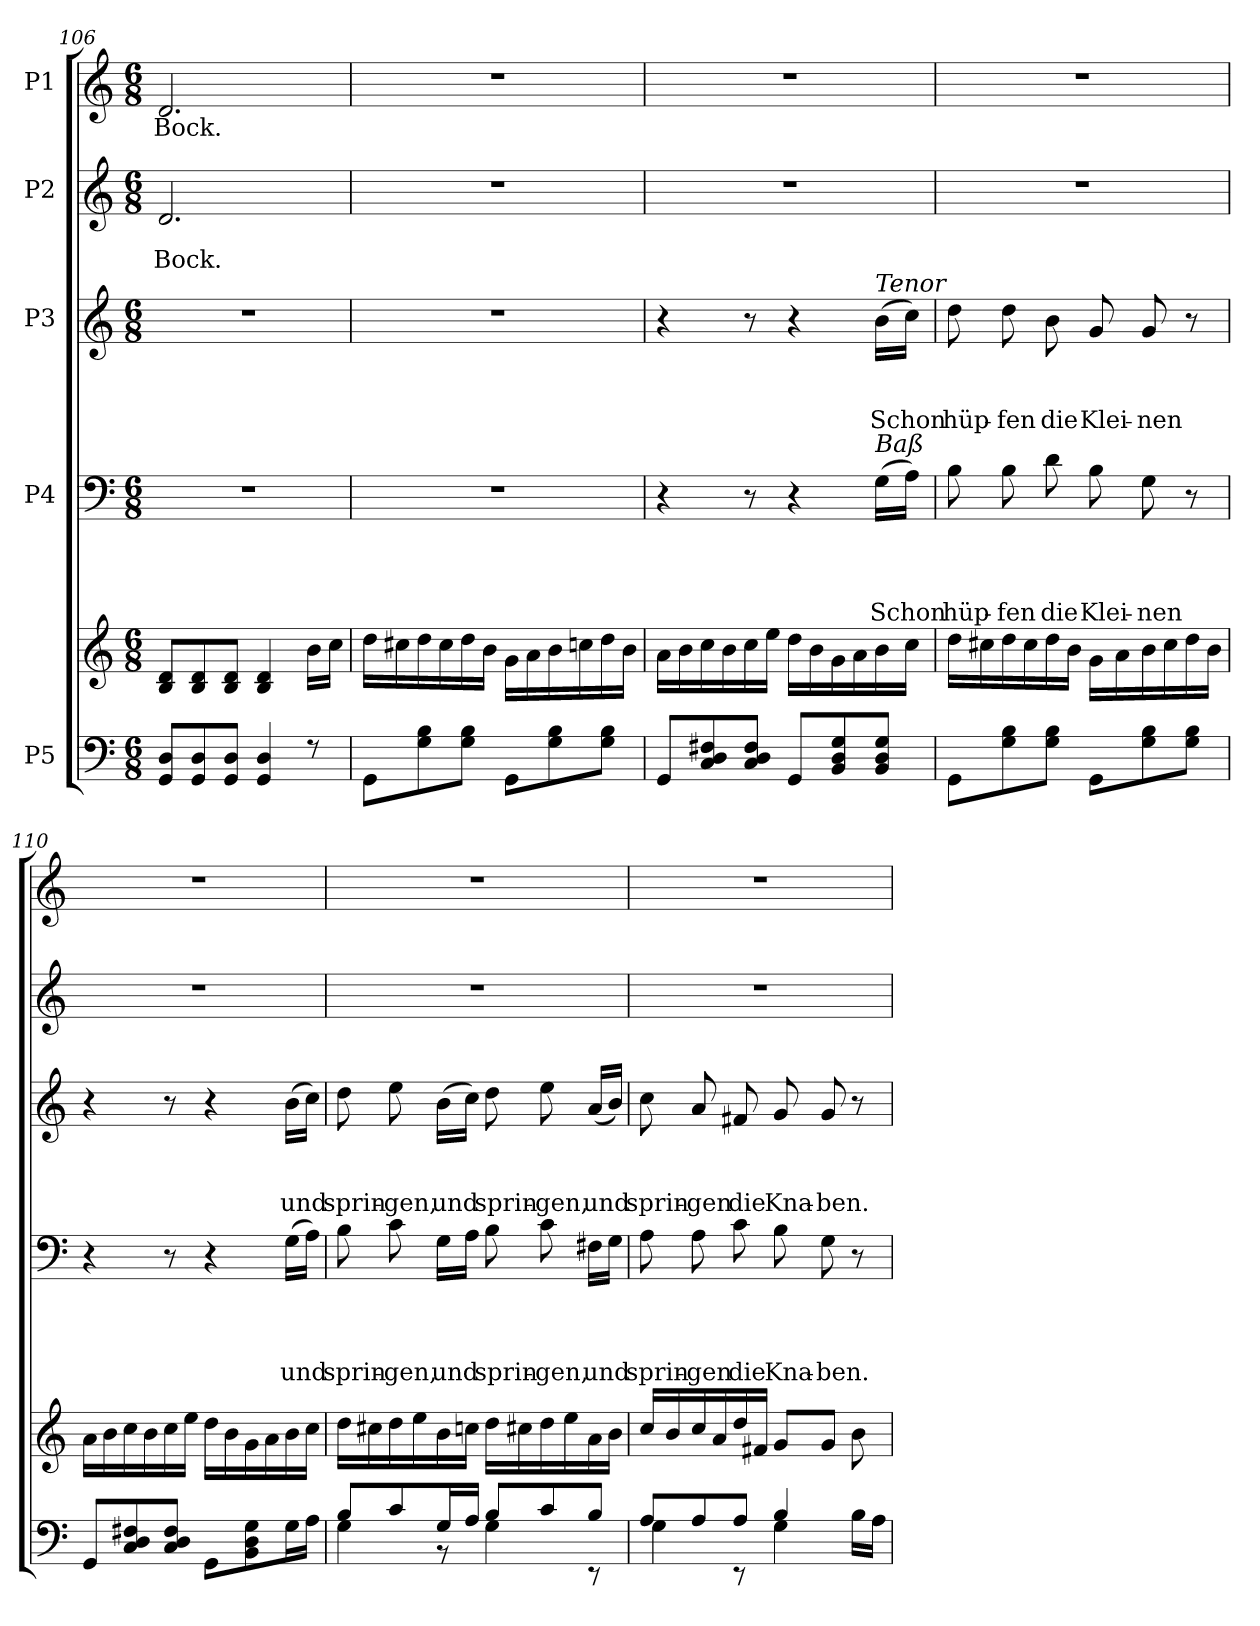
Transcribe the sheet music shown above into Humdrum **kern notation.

**kern	**kern	**kern	**text	**text	**text	**text	**kern	**text	**text	**text	**kern	**text	**text	**kern	**text
*part5	*part5	*part4	*part4	*part4	*part4	*part4	*part3	*part3	*part3	*part3	*part2	*part2	*part2	*part1	*part1
*staff6	*staff5	*staff4	*staff4	*staff4	*staff4	*staff4	*staff3	*staff3	*staff3	*staff3	*staff2	*staff2	*staff2	*staff1	*staff1
*I"P5	*	*I"P4	*	*	*	*	*I"P3	*	*	*	*I"P2	*	*	*I"P1	*
*clefF4	*clefG2	*clefF4	*	*	*	*	*clefG2	*	*	*	*clefG2	*	*	*clefG2	*
*	*	*	*	*	*	*	*ITrd7c12	*	*	*	*	*	*	*	*
*k[]	*k[]	*k[]	*	*	*	*	*k[]	*	*	*	*k[]	*	*	*k[]	*
*C:	*C:	*C:	*	*	*	*	*C:	*	*	*	*C:	*	*	*C:	*
*M6/8	*M6/8	*M6/8	*	*	*	*	*M6/8	*	*	*	*M6/8	*	*	*M6/8	*
=106	=106	=106	=106	=106	=106	=106	=106	=106	=106	=106	=106	=106	=106	=106	=106
*^	*^	*	*	*	*	*	*	*	*	*	*	*	*	*	*
*	*	*	*^	*	*	*	*	*	*	*	*	*	*	*	*	*	*
!	!	!	!	!	!LO:N:vis=1	!	!	!	!	!LO:N:vis=1	!	!	!	!	!	!LO:LY:b	!	!LO:LY:b
8GG/ 8D/L	2.ryy	2.ryy	2.ryy	8B/ 8d/L	2.r	.	.	.	.	2.r	.	.	.	2.d/	.	Bock.	2.d/	Bock.
8GG/ 8D/	.	.	.	8B/ 8d/	.	.	.	.	.	.	.	.	.	.	.	.	.	.
8GG/ 8D/J	.	.	.	8B/ 8d/J	.	.	.	.	.	.	.	.	.	.	.	.	.	.
4GG/ 4D/	.	.	.	4B/ 4d/	.	.	.	.	.	.	.	.	.	.	.	.	.	.
8r	.	.	.	16b\LL	.	.	.	.	.	.	.	.	.	.	.	.	.	.
.	.	.	.	16cc\JJ	.	.	.	.	.	.	.	.	.	.	.	.	.	.
=107	=107	=107	=107	=107	=107	=107	=107	=107	=107	=107	=107	=107	=107	=107	=107	=107	=107	=107
!	!	!	!	!	!LO:N:vis=1	!	!	!	!	!LO:N:vis=1	!	!	!	!LO:N:vis=1	!	!	!LO:N:vis=1	!
8GG\L	2.ryy	2.ryy	2.ryy	16dd\LL	2.r	.	.	.	.	2.r	.	.	.	2.r	.	.	2.r	.
.	.	.	.	16cc#X\	.	.	.	.	.	.	.	.	.	.	.	.	.	.
8G\ 8B\	.	.	.	16dd\	.	.	.	.	.	.	.	.	.	.	.	.	.	.
.	.	.	.	16cc#\	.	.	.	.	.	.	.	.	.	.	.	.	.	.
8G\ 8B\J	.	.	.	16dd\	.	.	.	.	.	.	.	.	.	.	.	.	.	.
.	.	.	.	16b\JJ	.	.	.	.	.	.	.	.	.	.	.	.	.	.
8GG\L	.	.	.	16g\LL	.	.	.	.	.	.	.	.	.	.	.	.	.	.
.	.	.	.	16a\	.	.	.	.	.	.	.	.	.	.	.	.	.	.
8G\ 8B\	.	.	.	16b\	.	.	.	.	.	.	.	.	.	.	.	.	.	.
.	.	.	.	16ccn\	.	.	.	.	.	.	.	.	.	.	.	.	.	.
8G\ 8B\J	.	.	.	16dd\	.	.	.	.	.	.	.	.	.	.	.	.	.	.
.	.	.	.	16b\JJ	.	.	.	.	.	.	.	.	.	.	.	.	.	.
!!LO:LB:g=z
=108	=108	=108	=108	=108	=108	=108	=108	=108	=108	=108	=108	=108	=108	=108	=108	=108	=108	=108
8GG/L	2.ryy	2.ryy	2.ryy	16a\LL	4r	.	.	.	.	4r	.	.	.	2.r	.	.	2.r	.
.	.	.	.	16b\	.	.	.	.	.	.	.	.	.	.	.	.	.	.
8C/ 8D/ 8F#X/	.	.	.	16cc\	.	.	.	.	.	.	.	.	.	.	.	.	.	.
.	.	.	.	16b\	.	.	.	.	.	.	.	.	.	.	.	.	.	.
8C/ 8D/ 8F#/J	.	.	.	16cc\	8r	.	.	.	.	8r	.	.	.	.	.	.	.	.
.	.	.	.	16ee\JJ	.	.	.	.	.	.	.	.	.	.	.	.	.	.
8GG/L	.	.	.	16dd\LL	4r	.	.	.	.	4r	.	.	.	.	.	.	.	.
.	.	.	.	16b\	.	.	.	.	.	.	.	.	.	.	.	.	.	.
8BB/ 8D/ 8G/	.	.	.	16g\	.	.	.	.	.	.	.	.	.	.	.	.	.	.
.	.	.	.	16a\	.	.	.	.	.	.	.	.	.	.	.	.	.	.
!	!	!	!	!	!	!	!	!	!	!LO:TX:a:i:t=Tenor	!	!	!	!	!	!	!	!
!	!	!	!	!	!LO:TX:a:i:t=Baß	!	!	!	!	!	!	!	!	!	!	!	!	!
!	!	!	!	!	!	!	!	!	!LO:LY:b	!	!	!	!LO:LY:b	!	!	!	!	!
8BB/ 8D/ 8G/J	.	.	.	16b\	(>16G\LL	.	.	.	Schon	(>16B\LL	.	.	Schon	.	.	.	.	.
.	.	.	.	16cc\JJ	16A\JJ)	.	.	.	.	16c\JJ)	.	.	.	.	.	.	.	.
=109	=109	=109	=109	=109	=109	=109	=109	=109	=109	=109	=109	=109	=109	=109	=109	=109	=109	=109
!	!	!	!	!	!	!	!	!	!LO:LY:b	!	!	!	!LO:LY:b	!	!	!	!	!
8GG\L	2.ryy	2.ryy	2.ryy	16dd\LL	8B\	.	.	.	hüp-	8d\	.	.	hüp-	2.r	.	.	2.r	.
.	.	.	.	16cc#X\	.	.	.	.	.	.	.	.	.	.	.	.	.	.
!	!	!	!	!	!	!	!	!	!LO:LY:b	!	!	!	!LO:LY:b	!	!	!	!	!
8G\ 8B\	.	.	.	16dd\	8B\	.	.	.	-fen	8d\	.	.	-fen	.	.	.	.	.
.	.	.	.	16cc#\	.	.	.	.	.	.	.	.	.	.	.	.	.	.
!	!	!	!	!	!	!	!	!	!LO:LY:b	!	!	!	!LO:LY:b	!	!	!	!	!
8G\ 8B\J	.	.	.	16dd\	8d\	.	.	.	die	8B\	.	.	die	.	.	.	.	.
.	.	.	.	16b\JJ	.	.	.	.	.	.	.	.	.	.	.	.	.	.
!	!	!	!	!	!	!	!	!	!LO:LY:b	!	!	!	!LO:LY:b	!	!	!	!	!
8GG\L	.	.	.	16g\LL	8B\	.	.	.	Klei-	8G/	.	.	Klei-	.	.	.	.	.
.	.	.	.	16a\	.	.	.	.	.	.	.	.	.	.	.	.	.	.
!	!	!	!	!	!	!	!	!	!LO:LY:b	!	!	!	!LO:LY:b	!	!	!	!	!
8G\ 8B\	.	.	.	16b\	8G\	.	.	.	-nen	8G/	.	.	-nen	.	.	.	.	.
.	.	.	.	16cc#\	.	.	.	.	.	.	.	.	.	.	.	.	.	.
8G\ 8B\J	.	.	.	16dd\	8r	.	.	.	.	8r	.	.	.	.	.	.	.	.
.	.	.	.	16b\JJ	.	.	.	.	.	.	.	.	.	.	.	.	.	.
=110	=110	=110	=110	=110	=110	=110	=110	=110	=110	=110	=110	=110	=110	=110	=110	=110	=110	=110
8GG/L	2.ryy	2.ryy	2.ryy	16a\LL	4r	.	.	.	.	4r	.	.	.	2.r	.	.	2.r	.
.	.	.	.	16b\	.	.	.	.	.	.	.	.	.	.	.	.	.	.
8C/ 8D/ 8F#X/	.	.	.	16cc\	.	.	.	.	.	.	.	.	.	.	.	.	.	.
.	.	.	.	16b\	.	.	.	.	.	.	.	.	.	.	.	.	.	.
8C/ 8D/ 8F#/J	.	.	.	16cc\	8r	.	.	.	.	8r	.	.	.	.	.	.	.	.
.	.	.	.	16ee\JJ	.	.	.	.	.	.	.	.	.	.	.	.	.	.
8GG\L	.	.	.	16dd\LL	4r	.	.	.	.	4r	.	.	.	.	.	.	.	.
.	.	.	.	16b\	.	.	.	.	.	.	.	.	.	.	.	.	.	.
8BB\ 8D\ 8G\	.	.	.	16g\	.	.	.	.	.	.	.	.	.	.	.	.	.	.
.	.	.	.	16a\	.	.	.	.	.	.	.	.	.	.	.	.	.	.
!	!	!	!	!	!	!	!	!	!LO:LY:b	!	!	!	!LO:LY:b	!	!	!	!	!
16G\L	.	.	.	16b\	(>16G\LL	.	.	.	und	(>16B\LL	.	.	und	.	.	.	.	.
16A\JJ	.	.	.	16cc\JJ	16A\JJ)	.	.	.	.	16c\JJ)	.	.	.	.	.	.	.	.
!!LO:PB:g=z
=111	=111	=111	=111	=111	=111	=111	=111	=111	=111	=111	=111	=111	=111	=111	=111	=111	=111	=111
!	!	!	!	!	!	!	!	!	!LO:LY:b	!	!	!	!LO:LY:b	!	!	!	!	!
8B/L	4G\	2.ryy	2.ryy	16dd\LL	8B\	.	.	.	sprin-	8d\	.	.	sprin-	2.r	.	.	2.r	.
.	.	.	.	16cc#X\	.	.	.	.	.	.	.	.	.	.	.	.	.	.
!	!	!	!	!	!	!	!	!	!LO:LY:b	!	!	!	!LO:LY:b	!	!	!	!	!
8c/	.	.	.	16dd\	8c\	.	.	.	-gen,	8e\	.	.	-gen,	.	.	.	.	.
.	.	.	.	16ee\	.	.	.	.	.	.	.	.	.	.	.	.	.	.
!	!	!	!	!	!	!	!	!	!LO:LY:b	!	!	!	!LO:LY:b	!	!	!	!	!
16G/L	8rBB	.	.	16b\	16G\LL	.	.	.	und	(>16B\LL	.	.	und	.	.	.	.	.
16A/JJ	.	.	.	16ccn\JJ	16A\JJ	.	.	.	.	16c\JJ)	.	.	.	.	.	.	.	.
!	!	!	!	!	!	!	!	!	!LO:LY:b	!	!	!	!LO:LY:b	!	!	!	!	!
8B/L	4G\	.	.	16dd\LL	8B\	.	.	.	sprin-	8d\	.	.	sprin-	.	.	.	.	.
.	.	.	.	16cc#X\	.	.	.	.	.	.	.	.	.	.	.	.	.	.
!	!	!	!	!	!	!	!	!	!LO:LY:b	!	!	!	!LO:LY:b	!	!	!	!	!
8c/	.	.	.	16dd\	8c\	.	.	.	-gen,	8e\	.	.	-gen,	.	.	.	.	.
.	.	.	.	16ee\	.	.	.	.	.	.	.	.	.	.	.	.	.	.
!	!	!	!	!	!	!	!	!	!LO:LY:b	!	!	!	!LO:LY:b	!	!	!	!	!
8B/J	8rEE	.	.	16a\	16F#X\LL	.	.	.	und	(<16A/LL	.	.	und	.	.	.	.	.
.	.	.	.	16b\JJ	16G\JJ	.	.	.	.	16B/JJ)	.	.	.	.	.	.	.	.
=112	=112	=112	=112	=112	=112	=112	=112	=112	=112	=112	=112	=112	=112	=112	=112	=112	=112	=112
!	!	!	!	!	!	!	!	!	!LO:LY:b	!	!	!	!LO:LY:b	!	!	!	!	!
8A/L	4G\	2.ryy	2.ryy	16cc/LL	8A\	.	.	.	sprin-	8c\	.	.	sprin-	2.r	.	.	2.r	.
.	.	.	.	16b/	.	.	.	.	.	.	.	.	.	.	.	.	.	.
!	!	!	!	!	!	!	!	!	!LO:LY:b	!	!	!	!LO:LY:b	!	!	!	!	!
8A/	.	.	.	16cc/	8A\	.	.	.	-gen	8A/	.	.	-gen	.	.	.	.	.
.	.	.	.	16a/	.	.	.	.	.	.	.	.	.	.	.	.	.	.
!	!	!	!	!	!	!	!	!	!LO:LY:b	!	!	!	!LO:LY:b	!	!	!	!	!
8A/J	8rEE	.	.	16dd/	8c\	.	.	.	die	8F#X/	.	.	die	.	.	.	.	.
.	.	.	.	16f#X/JJ	.	.	.	.	.	.	.	.	.	.	.	.	.	.
!	!	!	!	!	!	!	!	!	!LO:LY:b	!	!	!	!LO:LY:b	!	!	!	!	!
4B/	4G\	.	.	8g/L	8B\	.	.	.	Kna-	8G/	.	.	Kna-	.	.	.	.	.
!	!	!	!	!	!	!	!	!	!LO:LY:b	!	!	!	!LO:LY:b	!	!	!	!	!
.	.	.	.	8g/J	8G\	.	.	.	-ben.	8G/	.	.	-ben.	.	.	.	.	.
8ryy	16B\LL	.	.	8b\	8r	.	.	.	.	8r	.	.	.	.	.	.	.	.
.	16A\JJ	.	.	.	.	.	.	.	.	.	.	.	.	.	.	.	.	.
*v	*v	*	*	*	*	*	*	*	*	*	*	*	*	*	*	*	*	*
*	*v	*v	*v	*	*	*	*	*	*	*	*	*	*	*	*	*	*
=	=	=	=	=	=	=	=	=	=	=	=	=	=	=	=
*-	*-	*-	*-	*-	*-	*-	*-	*-	*-	*-	*-	*-	*-	*-	*-
